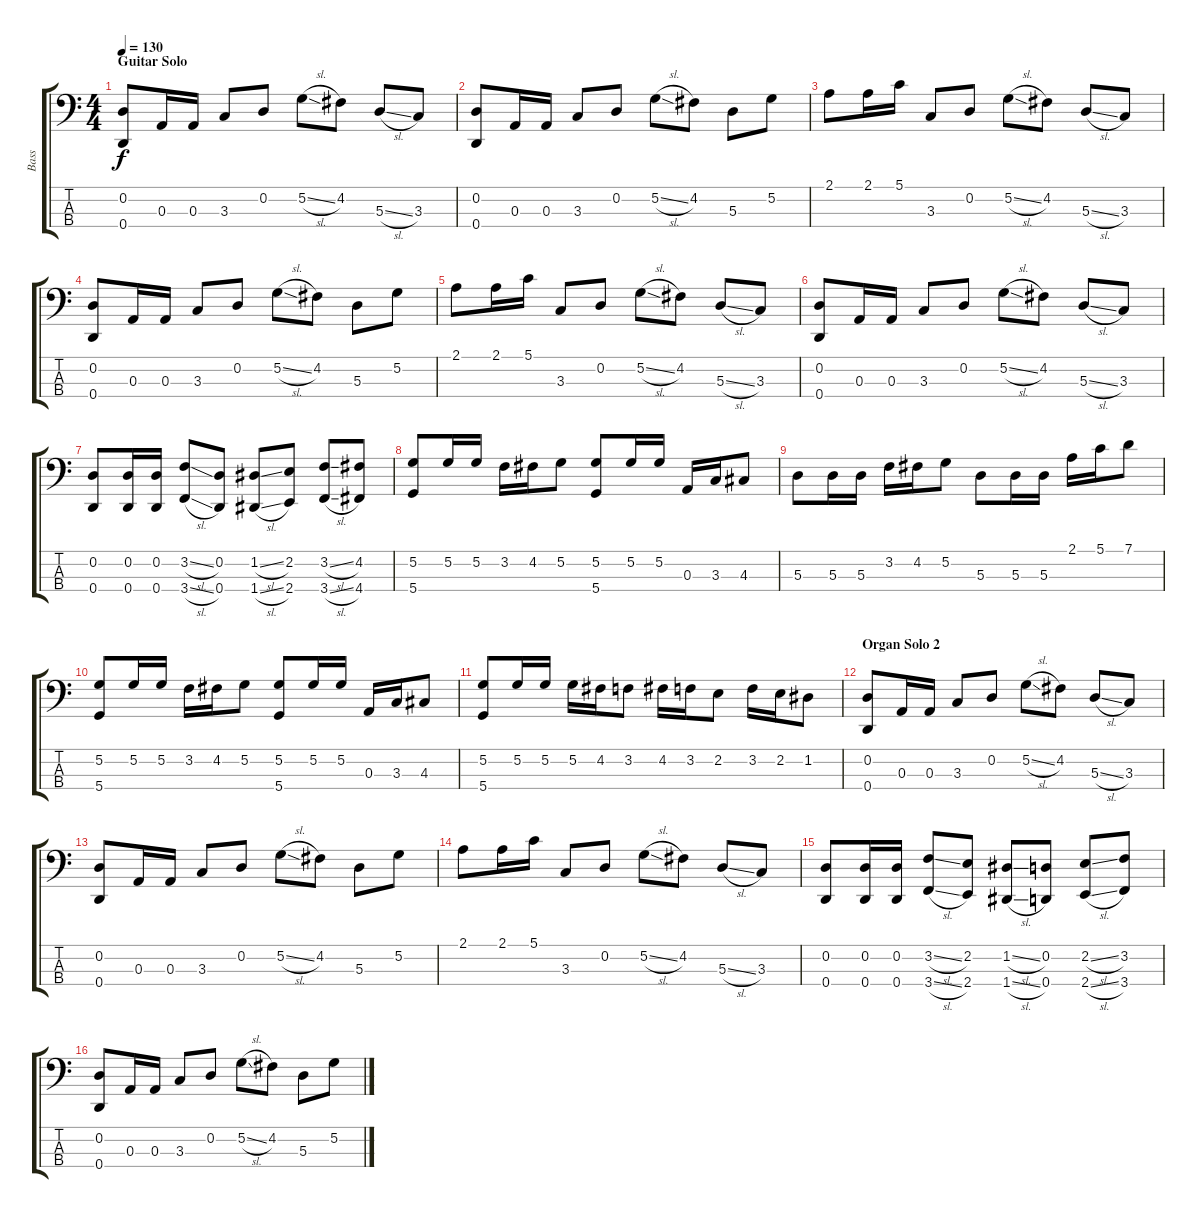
\track ("Bass" "Bass") {instrument electricbassfinger}
\staff {score tabs}
\tuning (G2 D2 A1 D1) {hide}
\ts (4 4)
\section ("" "Guitar Solo")
\tempo 130
\clef f4
\ks c
(0.2 0.4).8{dy f} 0.3.16 0.3.16 3.3.8 0.2.8 5.2{sl}.8 4.2.8 5.3{sl}.8 3.3.8 |
(0.2 0.4).8 0.3.16 0.3.16 3.3.8 0.2.8 5.2{sl}.8 4.2.8 5.3.8 5.2.8 |
2.1.8 2.1.16 5.1.16 3.3.8 0.2.8 5.2{sl}.8 4.2.8 5.3{sl}.8 3.3.8 |
(0.2 0.4).8 0.3.16 0.3.16 3.3.8 0.2.8 5.2{sl}.8 4.2.8 5.3.8 5.2.8 |
2.1.8 2.1.16 5.1.16 3.3.8 0.2.8 5.2{sl}.8 4.2.8 5.3{sl}.8 3.3.8 |
(0.2 0.4).8 0.3.16 0.3.16 3.3.8 0.2.8 5.2{sl}.8 4.2.8 5.3{sl}.8 3.3.8 |
(0.2 0.4).8 (0.2 0.4).16 (0.2 0.4).16 (3.2{sl} 3.4{sl}).8 (0.2 0.4).8 (1.2{sl} 1.4{sl}).8 (2.2 2.4).8 (3.2{sl} 3.4{sl}).8 (4.2 4.4).8 |
(5.2 5.4).8 5.2.16 5.2.16 3.2.16 4.2.16 5.2.8 (5.2 5.4).8 5.2.16 5.2.16 0.3.16 3.3.16 4.3.8 |
5.3.8 5.3.16 5.3.16 3.2.16 4.2.16 5.2.8 5.3.8 5.3.16 5.3.16 2.1.16 5.1.16 7.1.8 |
(5.2 5.4).8 5.2.16 5.2.16 3.2.16 4.2.16 5.2.8 (5.2 5.4).8 5.2.16 5.2.16 0.3.16 3.3.16 4.3.8 |
(5.2 5.4).8 5.2.16 5.2.16 5.2.16 4.2.16 3.2.8 4.2.16 3.2.16 2.2.8 3.2.16 2.2.16 1.2.8 |
\section ("" "Organ Solo 2")
(0.2 0.4).8 0.3.16 0.3.16 3.3.8 0.2.8 5.2{sl}.8 4.2.8 5.3{sl}.8 3.3.8 |
(0.2 0.4).8 0.3.16 0.3.16 3.3.8 0.2.8 5.2{sl}.8 4.2.8 5.3.8 5.2.8 |
2.1.8 2.1.16 5.1.16 3.3.8 0.2.8 5.2{sl}.8 4.2.8 5.3{sl}.8 3.3.8 |
(0.2 0.4).8 (0.2 0.4).16 (0.2 0.4).16 (3.2{sl} 3.4{sl}).8 (2.2 2.4).8 (1.2{sl} 1.4{sl}).8 (0.2 0.4).8 (2.2{sl} 2.4{sl}).8 (3.2 3.4).8 |
(0.2 0.4).8 0.3.16 0.3.16 3.3.8 0.2.8 5.2{sl}.8 4.2.8 5.3.8 5.2.8
